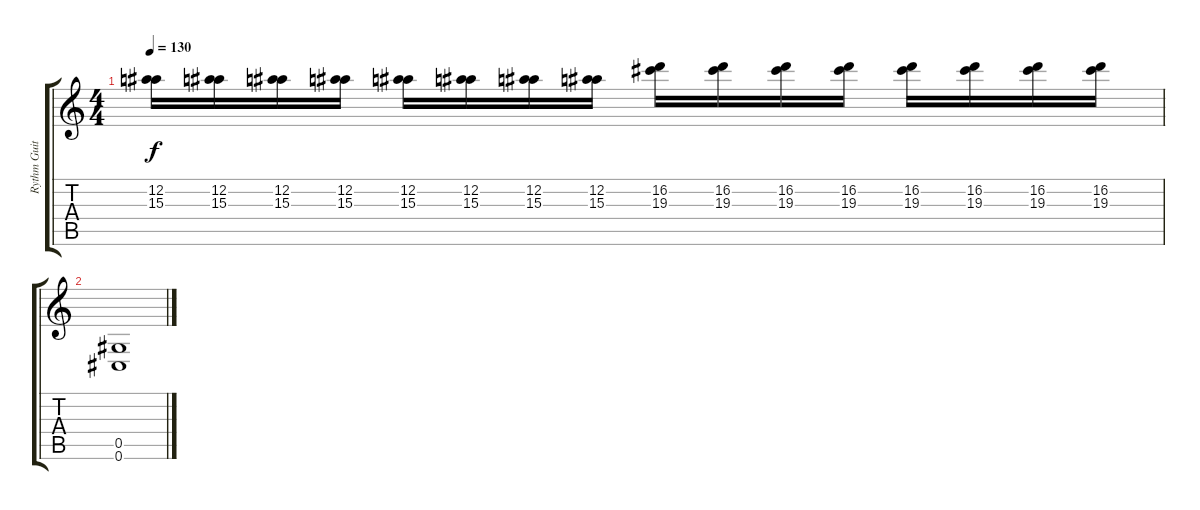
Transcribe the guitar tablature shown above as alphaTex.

\track ("Rythm Guitar" "Rythm Guit") {instrument distortionguitar}
\staff {score tabs}
\tuning (Eb4 Bb3 Gb3 Db3 Ab2 Db2) {hide}
\ts (4 4)
\tempo 130
\clef g2
\ks c
(12.2 15.3).16{dy f} (12.2 15.3).16 (12.2 15.3).16 (12.2 15.3).16 (12.2 15.3).16 (12.2 15.3).16 (12.2 15.3).16 (12.2 15.3).16 (16.2 19.3).16 (16.2 19.3).16 (16.2 19.3).16 (16.2 19.3).16 (16.2 19.3).16 (16.2 19.3).16 (16.2 19.3).16 (16.2 19.3).16 |
(0.5 0.6).1
